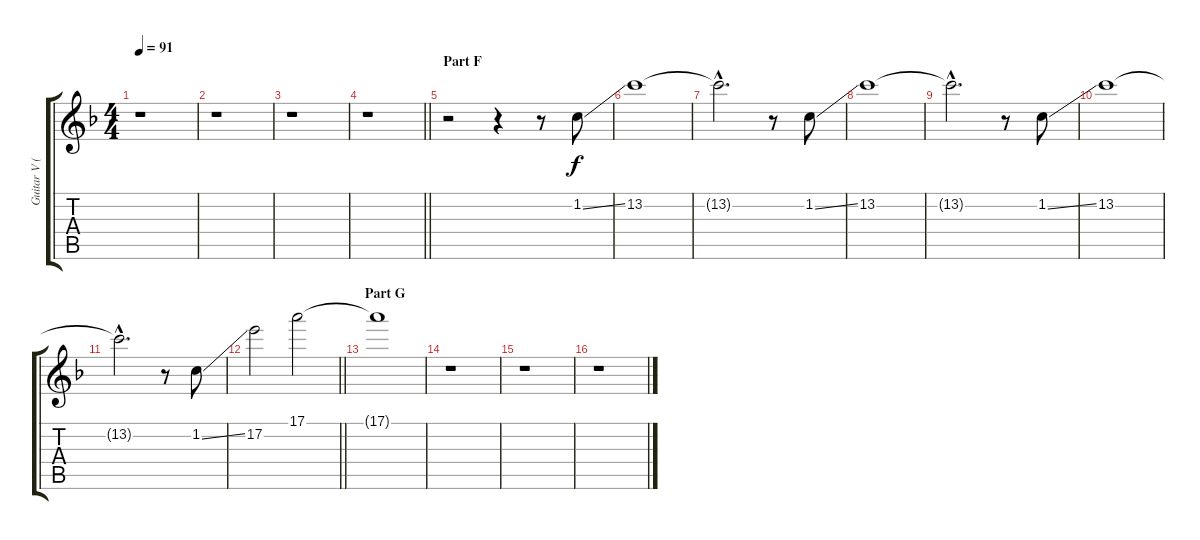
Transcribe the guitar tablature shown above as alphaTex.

\track ("Guitar V (Sugizo)" "Guitar V (") {instrument distortionguitar}
\staff {score tabs}
\tuning (E4 B3 G3 D3 A2 E2) {hide}
\ts (4 4)
\tempo 91
\clef g2
\ks f
r.1{dy f} |
r.1 |
r.1 |
\barLineRight lightlight
r.1 |
\section ("" "Part F")
r.2 r.4 r.8 1.2{ss}.8 |
13.2.1 |
13.2{hac t}.2{d} r.8 1.2{ss}.8 |
13.2.1 |
13.2{hac t}.2{d} r.8 1.2{ss}.8 |
13.2.1 |
13.2{hac t}.2{d} r.8 1.2{ss}.8 |
\barLineRight lightlight
17.2.2 17.1.2 |
\section ("" "Part G")
17.1{t}.1 |
r.1 |
r.1 |
r.1
